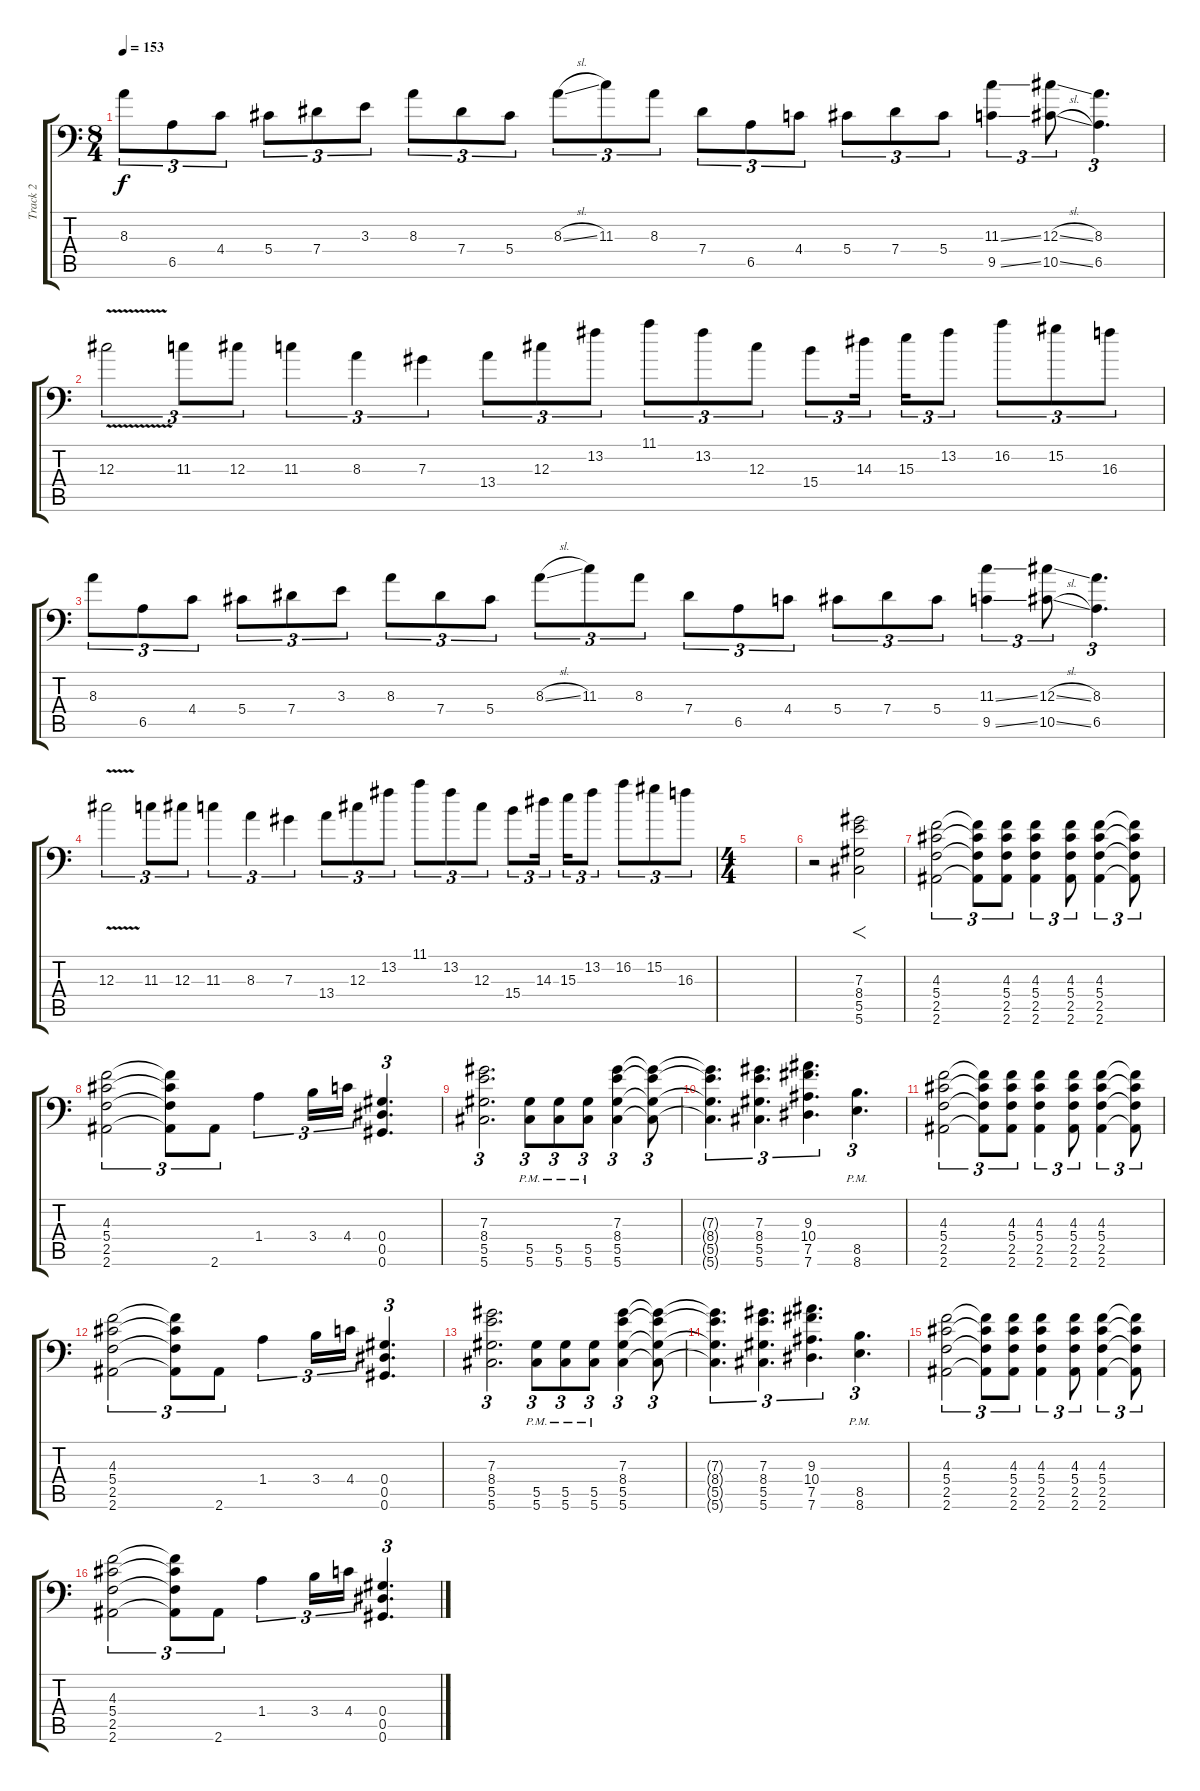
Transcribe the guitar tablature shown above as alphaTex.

\track ("Track 2" "Track 2") {instrument distortionguitar}
\staff {score tabs}
\tuning (Bb3 F3 Db3 Ab2 Eb2 Ab1) {hide}
\ts (8 4)
\tempo 153
\clef f4
\ks c
8.3.8{tu (3 2) dy f} 6.5.8{tu (3 2)} 4.4.8{tu (3 2)} 5.4.8{tu (3 2)} 7.4.8{tu (3 2)} 3.3.8{tu (3 2)} 8.3.8{tu (3 2)} 7.4.8{tu (3 2)} 5.4.8{tu (3 2)} 8.3{sl}.8{tu (3 2)} 11.3.8{tu (3 2)} 8.3.8{tu (3 2)} 7.4.8{tu (3 2)} 6.5.8{tu (3 2)} 4.4.8{tu (3 2)} 5.4.8{tu (3 2)} 7.4.8{tu (3 2)} 5.4.8{tu (3 2)} (11.3{ss} 9.5{ss}).4{tu (3 2)} (12.3{sl} 10.5{sl}).8{tu (3 2)} (8.3 6.5).4{d tu (3 2)} |
12.3{v}.2{tu (3 2)} 11.3.8{tu (3 2)} 12.3.8{tu (3 2)} 11.3.4{tu (3 2)} 8.3.4{tu (3 2)} 7.3.4{tu (3 2)} 13.4.8{tu (3 2)} 12.3.8{tu (3 2)} 13.2.8{tu (3 2)} 11.1.8{tu (3 2)} 13.2.8{tu (3 2)} 12.3.8{tu (3 2)} 15.4.8{tu (3 2)} 14.3.16{tu (3 2) beam splitsecondary} 15.3.16{tu (3 2)} 13.2.8{tu (3 2)} 16.2.8{tu (3 2)} 15.2.8{tu (3 2)} 16.3.8{tu (3 2)} |
8.3.8{tu (3 2)} 6.5.8{tu (3 2)} 4.4.8{tu (3 2)} 5.4.8{tu (3 2)} 7.4.8{tu (3 2)} 3.3.8{tu (3 2)} 8.3.8{tu (3 2)} 7.4.8{tu (3 2)} 5.4.8{tu (3 2)} 8.3{sl}.8{tu (3 2)} 11.3.8{tu (3 2)} 8.3.8{tu (3 2)} 7.4.8{tu (3 2)} 6.5.8{tu (3 2)} 4.4.8{tu (3 2)} 5.4.8{tu (3 2)} 7.4.8{tu (3 2)} 5.4.8{tu (3 2)} (11.3{ss} 9.5{ss}).4{tu (3 2)} (12.3{sl} 10.5{sl}).8{tu (3 2)} (8.3 6.5).4{d tu (3 2)} |
12.3{v}.2{tu (3 2)} 11.3.8{tu (3 2)} 12.3.8{tu (3 2)} 11.3.4{tu (3 2)} 8.3.4{tu (3 2)} 7.3.4{tu (3 2)} 13.4.8{tu (3 2)} 12.3.8{tu (3 2)} 13.2.8{tu (3 2)} 11.1.8{tu (3 2)} 13.2.8{tu (3 2)} 12.3.8{tu (3 2)} 15.4.8{tu (3 2)} 14.3.16{tu (3 2) beam splitsecondary} 15.3.16{tu (3 2)} 13.2.8{tu (3 2)} 16.2.8{tu (3 2)} 15.2.8{tu (3 2)} 16.3.8{tu (3 2)} |
\ts (4 4)
|
r.2 (7.3 8.4 5.5 5.6).2{f} |
(4.3 5.4 2.5 2.6).2{tu (3 2)} (4.3{t} 5.4{t} 2.5{t} 2.6{t}).8{tu (3 2)} (4.3 5.4 2.5 2.6).8{tu (3 2)} (4.3 5.4 2.5 2.6).4{tu (3 2)} (4.3 5.4 2.5 2.6).8{tu (3 2)} (4.3 5.4 2.5 2.6).4{tu (3 2)} (4.3{t} 5.4{t} 2.5{t} 2.6{t}).8{tu (3 2)} |
(4.3 5.4 2.5 2.6).2{tu (3 2)} (4.3{t} 5.4{t} 2.5{t} 2.6{t}).8{tu (3 2)} 2.6.8{tu (3 2)} 1.4.4{tu (3 2)} 3.4.16{tu (3 2)} 4.4.16{tu (3 2)} (0.4 0.5 0.6).4{d tu (3 2)} |
(7.3 8.4 5.5 5.6).2{d tu (3 2)} (5.5{pm} 5.6{pm}).8{tu (3 2)} (5.5{pm} 5.6{pm}).8{tu (3 2)} (5.5{pm} 5.6{pm}).8{tu (3 2)} (7.3 8.4 5.5 5.6).4{tu (3 2)} (7.3{t} 8.4{t} 5.5{t} 5.6{t}).8{tu (3 2)} |
(7.3{t} 8.4{t} 5.5{t} 5.6{t}).4{d tu (3 2)} (7.3 8.4 5.5 5.6).4{d tu (3 2)} (9.3 10.4 7.5 7.6).4{d tu (3 2)} (8.5{pm} 8.6{pm}).4{d tu (3 2)} |
(4.3 5.4 2.5 2.6).2{tu (3 2)} (4.3{t} 5.4{t} 2.5{t} 2.6{t}).8{tu (3 2)} (4.3 5.4 2.5 2.6).8{tu (3 2)} (4.3 5.4 2.5 2.6).4{tu (3 2)} (4.3 5.4 2.5 2.6).8{tu (3 2)} (4.3 5.4 2.5 2.6).4{tu (3 2)} (4.3{t} 5.4{t} 2.5{t} 2.6{t}).8{tu (3 2)} |
(4.3 5.4 2.5 2.6).2{tu (3 2)} (4.3{t} 5.4{t} 2.5{t} 2.6{t}).8{tu (3 2)} 2.6.8{tu (3 2)} 1.4.4{tu (3 2)} 3.4.16{tu (3 2)} 4.4.16{tu (3 2)} (0.4 0.5 0.6).4{d tu (3 2)} |
(7.3 8.4 5.5 5.6).2{d tu (3 2)} (5.5{pm} 5.6{pm}).8{tu (3 2)} (5.5{pm} 5.6{pm}).8{tu (3 2)} (5.5{pm} 5.6{pm}).8{tu (3 2)} (7.3 8.4 5.5 5.6).4{tu (3 2)} (7.3{t} 8.4{t} 5.5{t} 5.6{t}).8{tu (3 2)} |
(7.3{t} 8.4{t} 5.5{t} 5.6{t}).4{d tu (3 2)} (7.3 8.4 5.5 5.6).4{d tu (3 2)} (9.3 10.4 7.5 7.6).4{d tu (3 2)} (8.5{pm} 8.6{pm}).4{d tu (3 2)} |
(4.3 5.4 2.5 2.6).2{tu (3 2)} (4.3{t} 5.4{t} 2.5{t} 2.6{t}).8{tu (3 2)} (4.3 5.4 2.5 2.6).8{tu (3 2)} (4.3 5.4 2.5 2.6).4{tu (3 2)} (4.3 5.4 2.5 2.6).8{tu (3 2)} (4.3 5.4 2.5 2.6).4{tu (3 2)} (4.3{t} 5.4{t} 2.5{t} 2.6{t}).8{tu (3 2)} |
(4.3 5.4 2.5 2.6).2{tu (3 2)} (4.3{t} 5.4{t} 2.5{t} 2.6{t}).8{tu (3 2)} 2.6.8{tu (3 2)} 1.4.4{tu (3 2)} 3.4.16{tu (3 2)} 4.4.16{tu (3 2)} (0.4 0.5 0.6).4{d tu (3 2)}
